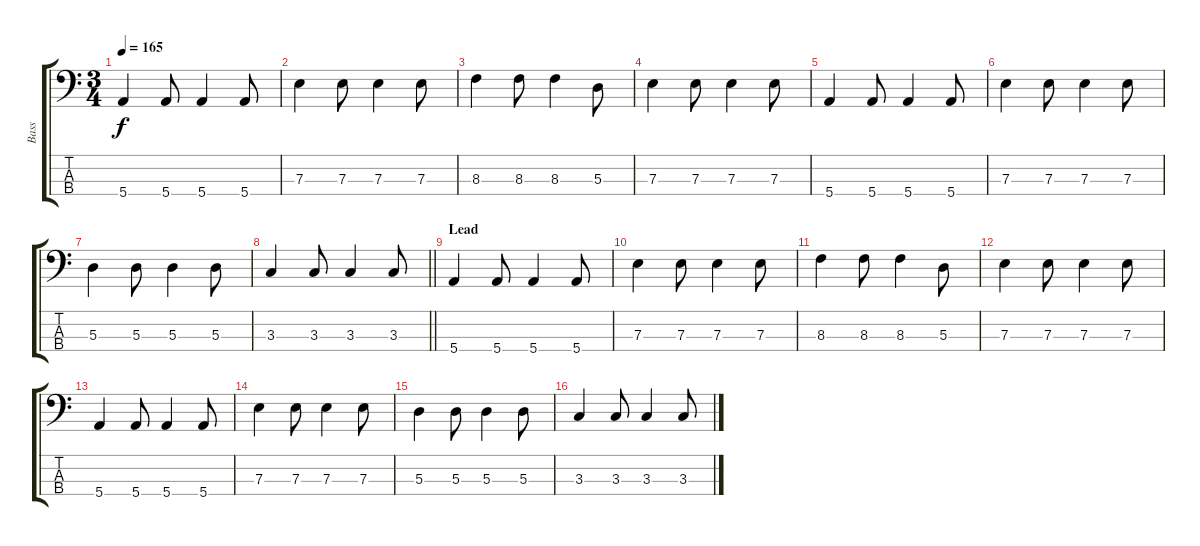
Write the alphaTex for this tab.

\track ("Bass" "Bass") {instrument electricbassfinger}
\staff {score tabs}
\tuning (G2 D2 A1 E1) {hide}
\ts (3 4)
\tempo 165
\clef f4
\ks c
5.4.4{dy f} 5.4.8 5.4.4 5.4.8 |
7.3.4 7.3.8 7.3.4 7.3.8 |
8.3.4 8.3.8 8.3.4 5.3.8 |
7.3.4 7.3.8 7.3.4 7.3.8 |
5.4.4 5.4.8 5.4.4 5.4.8 |
7.3.4 7.3.8 7.3.4 7.3.8 |
5.3.4 5.3.8 5.3.4 5.3.8 |
\barLineRight lightlight
3.3.4 3.3.8 3.3.4 3.3.8 |
\section ("" "Lead")
5.4.4 5.4.8 5.4.4 5.4.8 |
7.3.4 7.3.8 7.3.4 7.3.8 |
8.3.4 8.3.8 8.3.4 5.3.8 |
7.3.4 7.3.8 7.3.4 7.3.8 |
5.4.4 5.4.8 5.4.4 5.4.8 |
7.3.4 7.3.8 7.3.4 7.3.8 |
5.3.4 5.3.8 5.3.4 5.3.8 |
3.3.4 3.3.8 3.3.4 3.3.8
